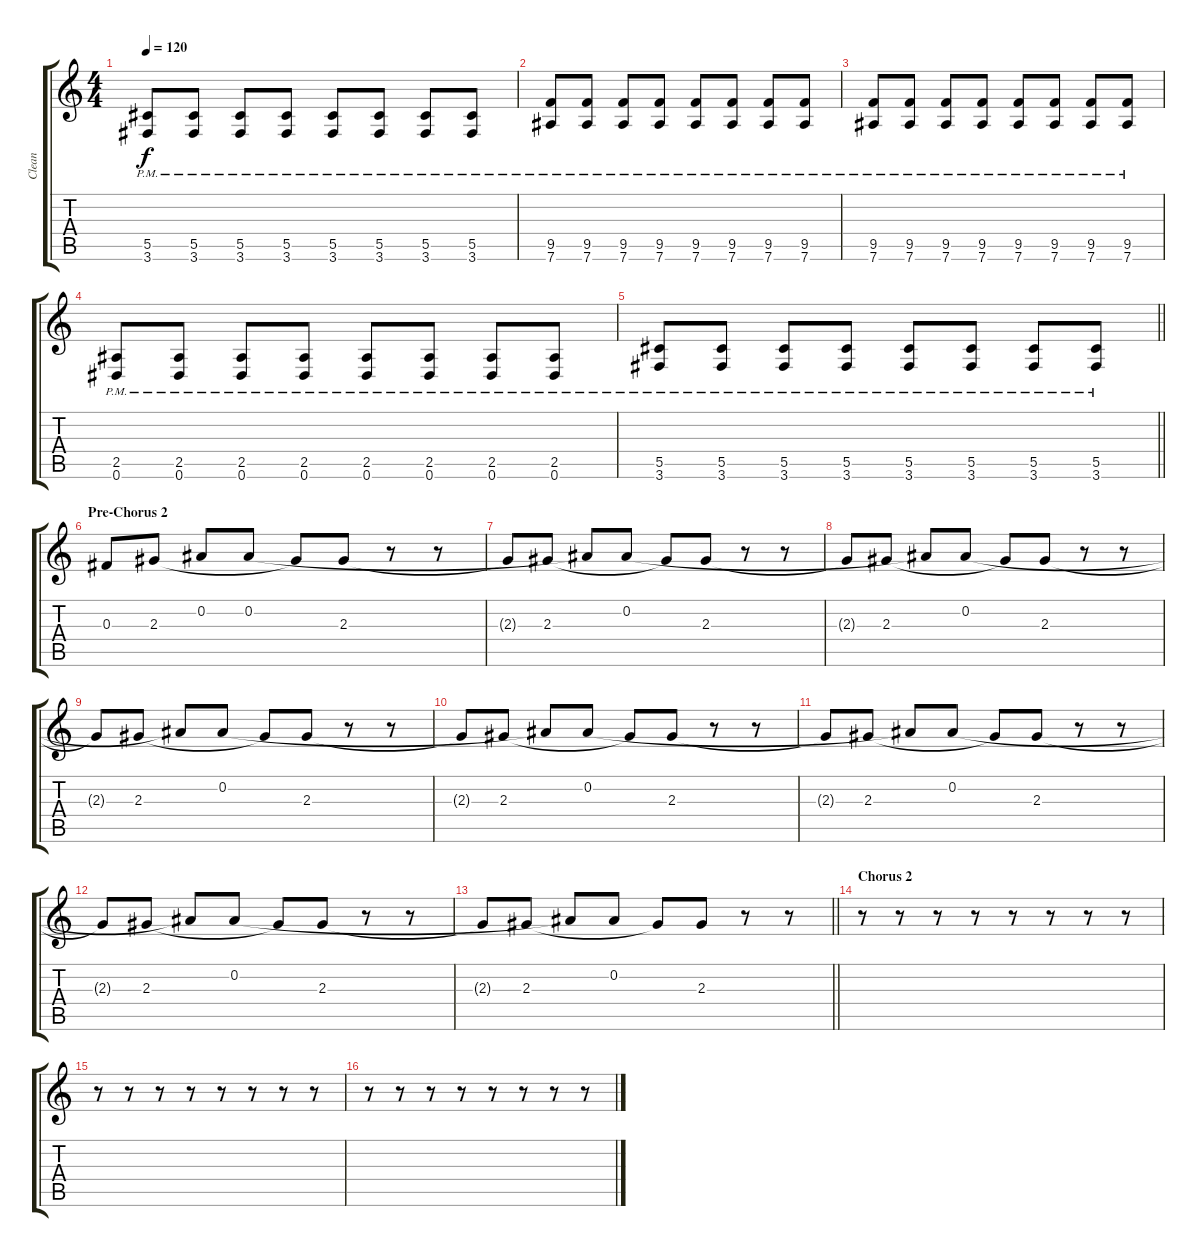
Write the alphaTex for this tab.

\track ("Clean" "Clean") {instrument electricguitarclean}
\staff {score tabs}
\tuning (Eb4 Bb3 Gb3 Db3 Ab2 Eb2) {hide}
\ts (4 4)
\tempo 120
\clef g2
\ks c
(5.5{pm} 3.6{pm}).8{dy f} (5.5{pm} 3.6{pm}).8 (5.5{pm} 3.6{pm}).8 (5.5{pm} 3.6{pm}).8 (5.5{pm} 3.6{pm}).8 (5.5{pm} 3.6{pm}).8 (5.5{pm} 3.6{pm}).8 (5.5{pm} 3.6{pm}).8 |
(9.5{pm} 7.6{pm}).8 (9.5{pm} 7.6{pm}).8 (9.5{pm} 7.6{pm}).8 (9.5{pm} 7.6{pm}).8 (9.5{pm} 7.6{pm}).8 (9.5{pm} 7.6{pm}).8 (9.5{pm} 7.6{pm}).8 (9.5{pm} 7.6{pm}).8 |
(9.5{pm} 7.6{pm}).8 (9.5{pm} 7.6{pm}).8 (9.5{pm} 7.6{pm}).8 (9.5{pm} 7.6{pm}).8 (9.5{pm} 7.6{pm}).8 (9.5{pm} 7.6{pm}).8 (9.5{pm} 7.6{pm}).8 (9.5{pm} 7.6{pm}).8 |
(2.5{pm} 0.6{pm}).8 (2.5{pm} 0.6{pm}).8 (2.5{pm} 0.6{pm}).8 (2.5{pm} 0.6{pm}).8 (2.5{pm} 0.6{pm}).8 (2.5{pm} 0.6{pm}).8 (2.5{pm} 0.6{pm}).8 (2.5{pm} 0.6{pm}).8 |
\barLineRight lightlight
(5.5{pm} 3.6{pm}).8 (5.5{pm} 3.6{pm}).8 (5.5{pm} 3.6{pm}).8 (5.5{pm} 3.6{pm}).8 (5.5{pm} 3.6{pm}).8 (5.5{pm} 3.6{pm}).8 (5.5{pm} 3.6{pm}).8 (5.5{pm} 3.6{pm}).8 |
\section ("" "Pre-Chorus 2")
0.3.8 2.3.8 0.2.8 0.2.8 2.3{t}.8 2.3.8 r.8 r.8 |
2.3{t}.8 2.3.8 0.2{t}.8 0.2.8 2.3{t}.8 2.3.8 r.8 r.8 |
2.3{t}.8 2.3.8 0.2{t}.8 0.2.8 2.3{t}.8 2.3.8 r.8 r.8 |
2.3{t}.8 2.3.8 0.2{t}.8 0.2.8 2.3{t}.8 2.3.8 r.8 r.8 |
2.3{t}.8 2.3.8 0.2{t}.8 0.2.8 2.3{t}.8 2.3.8 r.8 r.8 |
2.3{t}.8 2.3.8 0.2{t}.8 0.2.8 2.3{t}.8 2.3.8 r.8 r.8 |
2.3{t}.8 2.3.8 0.2{t}.8 0.2.8 2.3{t}.8 2.3.8 r.8 r.8 |
\barLineRight lightlight
2.3{t}.8 2.3.8 0.2{t}.8 0.2.8 2.3{t}.8 2.3.8 r.8 r.8 |
\section ("" "Chorus 2")
r.8 r.8 r.8 r.8 r.8 r.8 r.8 r.8 |
r.8 r.8 r.8 r.8 r.8 r.8 r.8 r.8 |
r.8 r.8 r.8 r.8 r.8 r.8 r.8 r.8
